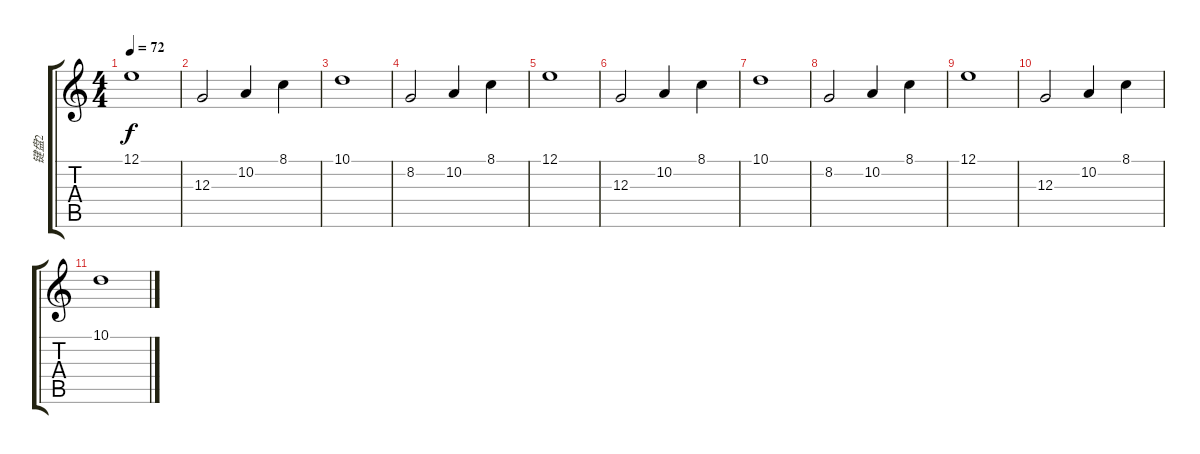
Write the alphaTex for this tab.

\track ("键盘2" "键盘2") {instrument panflute}
\staff {score tabs}
\tuning (E4 B3 G3 D3 A2 E2) {hide}
\ts (4 4)
\tempo 72
\clef g2
\ks c
12.1.1{dy f} |
12.3.2 10.2.4 8.1.4 |
10.1.1 |
8.2.2 10.2.4 8.1.4 |
12.1.1 |
12.3.2 10.2.4 8.1.4 |
10.1.1 |
8.2.2 10.2.4 8.1.4 |
12.1.1 |
12.3.2 10.2.4 8.1.4 |
10.1.1
